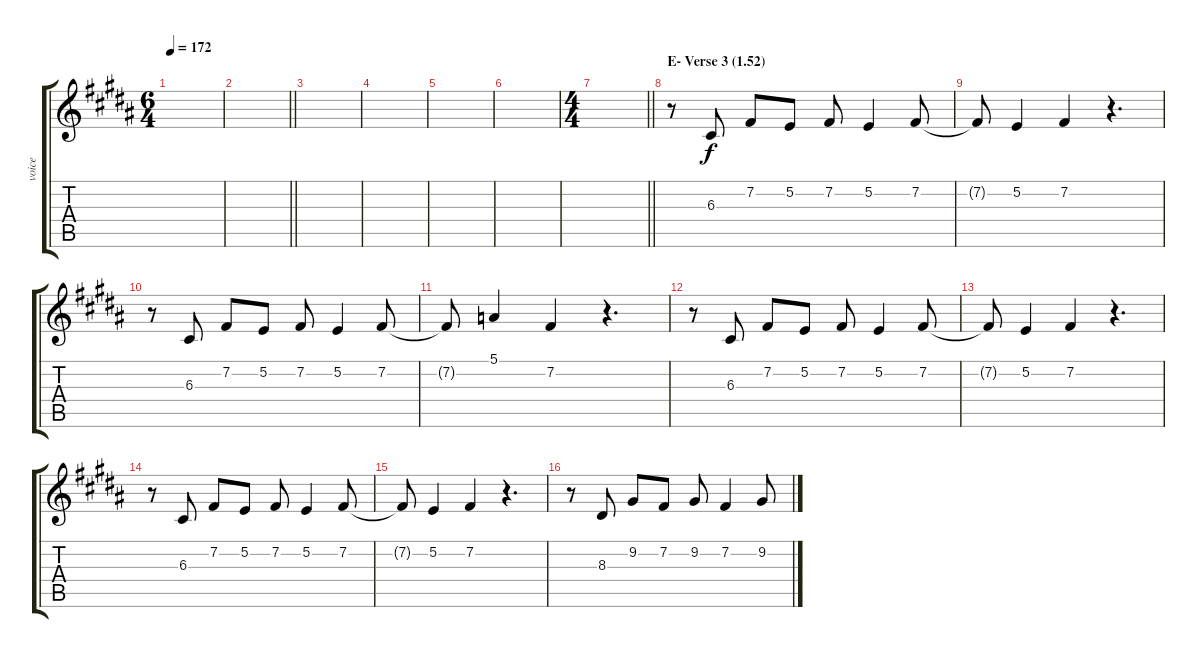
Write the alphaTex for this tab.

\track ("voice" "voice") {instrument clarinet}
\staff {score tabs}
\tuning (E4 B3 G3 D3 A2 E2) {hide}
\ts (6 4)
\tempo 172
\clef g2
\ks g#minor
|
\barLineRight lightlight
|
\ks b
|
\ks g#minor
|
|
|
\ts (4 4)
\barLineRight lightlight
|
\section ("" "E- Verse 3 (1.52)")
\ks b
r.8 6.3.8 7.2.8 5.2.8 7.2.8 5.2.4 7.2.8 |
\ks g#minor
7.2{t}.8 5.2.4 7.2.4 r.4{d} |
\ks b
r.8 6.3.8 7.2.8 5.2.8 7.2.8 5.2.4 7.2.8 |
\ks g#minor
7.2{t}.8 5.1.4 7.2.4 r.4{d} |
\ks b
r.8 6.3.8 7.2.8 5.2.8 7.2.8 5.2.4 7.2.8 |
\ks g#minor
7.2{t}.8 5.2.4 7.2.4 r.4{d} |
\ks b
r.8 6.3.8 7.2.8 5.2.8 7.2.8 5.2.4 7.2.8 |
\ks g#minor
7.2{t}.8 5.2.4 7.2.4 r.4{d} |
\ks b
r.8 8.3.8 9.2.8 7.2.8 9.2.8 7.2.4 9.2.8
